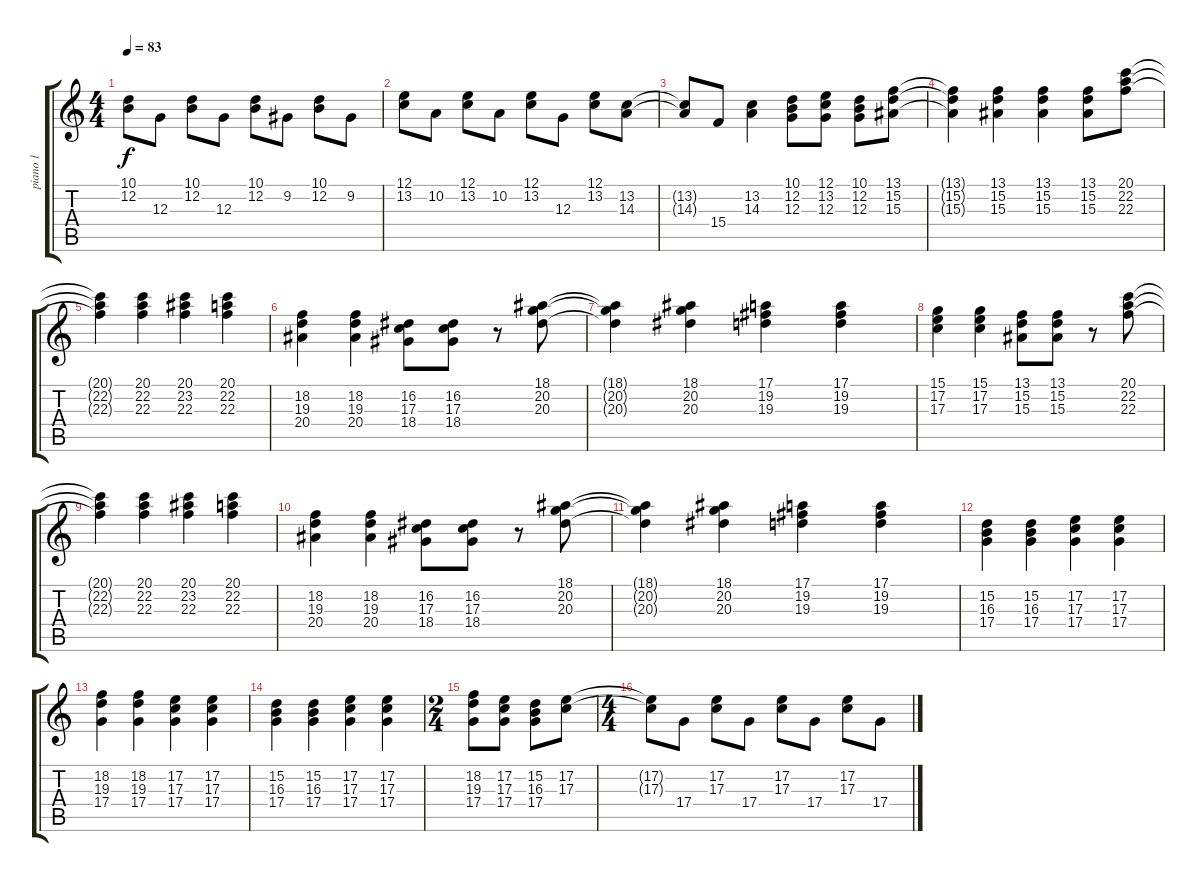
\track ("piano 1" "piano 1") {instrument acousticgrandpiano}
\staff {score tabs}
\tuning (E4 B3 G3 D3 A2 E2) {hide}
\ts (4 4)
\tempo 83
\clef g2
\ks c
(10.1 12.2).8{dy f} 12.3.8 (10.1 12.2).8 12.3.8 (10.1 12.2).8 9.2.8 (10.1 12.2).8 9.2.8 |
(12.1 13.2).8 10.2.8 (12.1 13.2).8 10.2.8 (12.1 13.2).8 12.3.8 (12.1 13.2).8 (13.2 14.3).8 |
(13.2{t} 14.3{t}).8 15.4.8 (13.2 14.3).4 (10.1 12.2 12.3).8 (12.1 13.2 12.3).8 (10.1 12.2 12.3).8 (13.1 15.2 15.3).8 |
(13.1{t} 15.2{t} 15.3{t}).4 (13.1 15.2 15.3).4 (13.1 15.2 15.3).4 (13.1 15.2 15.3).8 (20.1 22.2 22.3).8 |
(20.1{t} 22.2{t} 22.3{t}).4 (20.1 22.2 22.3).4 (20.1 23.2 22.3).4 (20.1 22.2 22.3).4 |
(18.2 19.3 20.4).4 (18.2 19.3 20.4).4 (16.2 17.3 18.4).8 (16.2 17.3 18.4).8 r.8 (18.1 20.2 20.3).8 |
(18.1{t} 20.2{t} 20.3{t}).4 (18.1 20.2 20.3).4 (17.1 19.2 19.3).4 (17.1 19.2 19.3).4 |
(15.1 17.2 17.3).4 (15.1 17.2 17.3).4 (13.1 15.2 15.3).8 (13.1 15.2 15.3).8 r.8 (20.1 22.2 22.3).8 |
(20.1{t} 22.2{t} 22.3{t}).4 (20.1 22.2 22.3).4 (20.1 23.2 22.3).4 (20.1 22.2 22.3).4 |
(18.2 19.3 20.4).4 (18.2 19.3 20.4).4 (16.2 17.3 18.4).8 (16.2 17.3 18.4).8 r.8 (18.1 20.2 20.3).8 |
(18.1{t} 20.2{t} 20.3{t}).4 (18.1 20.2 20.3).4 (17.1 19.2 19.3).4 (17.1 19.2 19.3).4 |
(15.2 16.3 17.4).4 (15.2 16.3 17.4).4 (17.2 17.3 17.4).4 (17.2 17.3 17.4).4 |
(18.2 19.3 17.4).4 (18.2 19.3 17.4).4 (17.2 17.3 17.4).4 (17.2 17.3 17.4).4 |
(15.2 16.3 17.4).4 (15.2 16.3 17.4).4 (17.2 17.3 17.4).4 (17.2 17.3 17.4).4 |
\ts (2 4)
(18.2 19.3 17.4).8 (17.2 17.3 17.4).8 (15.2 16.3 17.4).8 (17.2 17.3).8 |
\ts (4 4)
(17.2{t} 17.3{t}).8 17.4.8 (17.2 17.3).8 17.4.8 (17.2 17.3).8 17.4.8 (17.2 17.3).8 17.4.8
